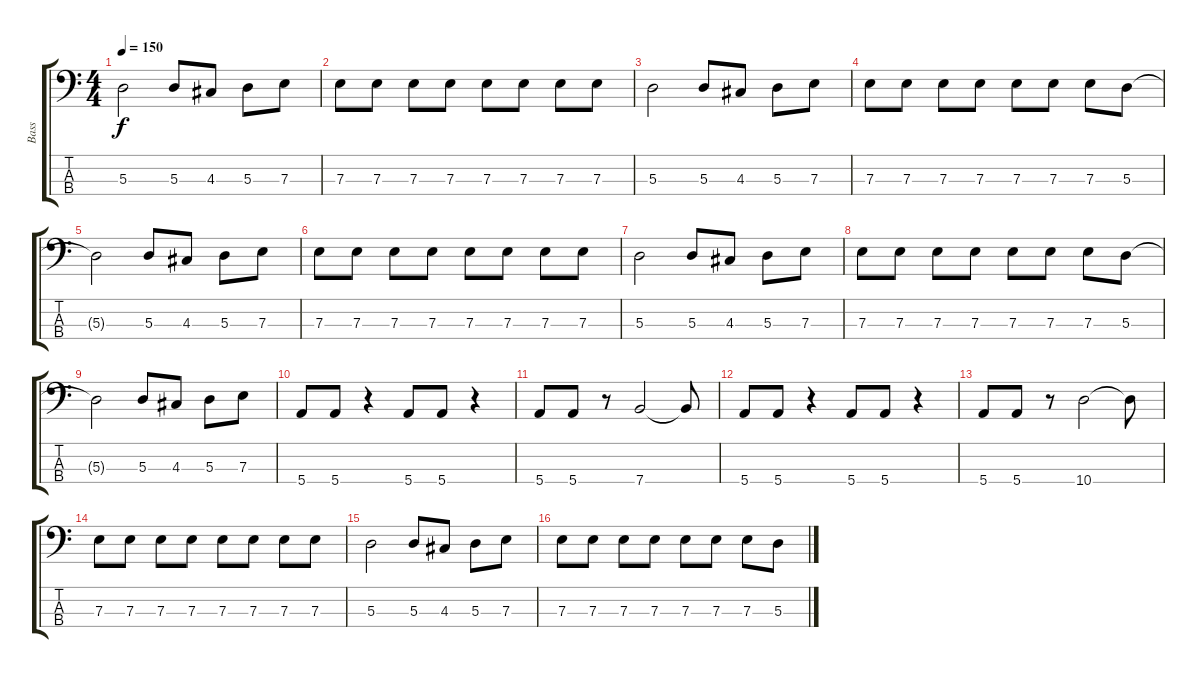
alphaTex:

\track ("Bass" "Bass") {instrument electricbasspick}
\staff {score tabs}
\tuning (G2 D2 A1 E1) {hide}
\ts (4 4)
\tempo 150
\clef f4
\ks c
5.3{t}.2{dy f} 5.3.8 4.3.8 5.3.8 7.3.8 |
7.3.8 7.3.8 7.3.8 7.3.8 7.3.8 7.3.8 7.3.8 7.3.8 |
5.3.2 5.3.8 4.3.8 5.3.8 7.3.8 |
7.3.8 7.3.8 7.3.8 7.3.8 7.3.8 7.3.8 7.3.8 5.3.8 |
5.3{t}.2 5.3.8 4.3.8 5.3.8 7.3.8 |
7.3.8 7.3.8 7.3.8 7.3.8 7.3.8 7.3.8 7.3.8 7.3.8 |
5.3.2 5.3.8 4.3.8 5.3.8 7.3.8 |
7.3.8 7.3.8 7.3.8 7.3.8 7.3.8 7.3.8 7.3.8 5.3.8 |
5.3{t}.2 5.3.8 4.3.8 5.3.8 7.3.8 |
5.4.8 5.4.8 r.4 5.4.8 5.4.8 r.4 |
5.4.8 5.4.8 r.8 7.4.2 7.4{t}.8 |
5.4.8 5.4.8 r.4 5.4.8 5.4.8 r.4 |
5.4.8 5.4.8 r.8 10.4.2 10.4{t}.8 |
7.3.8 7.3.8 7.3.8 7.3.8 7.3.8 7.3.8 7.3.8 7.3.8 |
5.3.2 5.3.8 4.3.8 5.3.8 7.3.8 |
7.3.8 7.3.8 7.3.8 7.3.8 7.3.8 7.3.8 7.3.8 5.3.8
